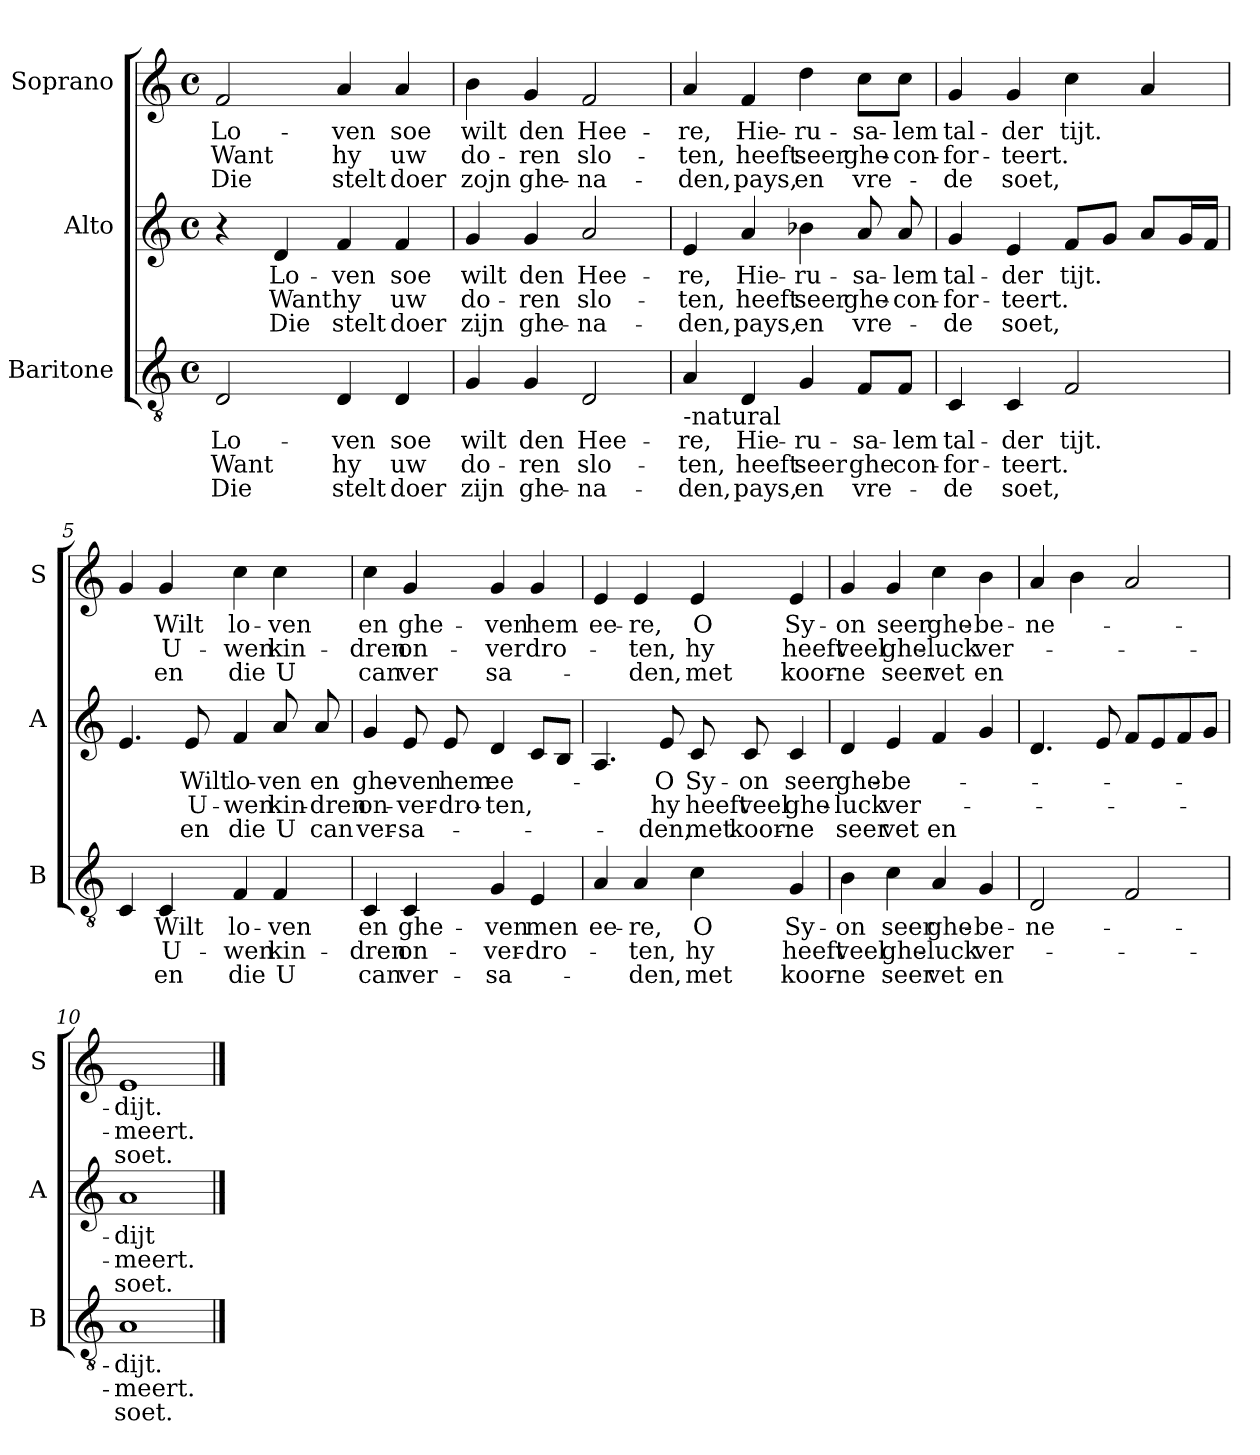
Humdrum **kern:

**kern	**text	**text	**text	**kern	**text	**text	**text	**kern	**text	**text	**text
*part3	*part3	*part3	*part3	*part2	*part2	*part2	*part2	*part1	*part1	*part1	*part1
*staff3	*staff3	*staff3	*staff3	*staff2	*staff2	*staff2	*staff2	*staff1	*staff1	*staff1	*staff1
*I"Baritone	*	*	*	*I"Alto	*	*	*	*I"Soprano	*	*	*
*I'B	*	*	*	*I'A	*	*	*	*I'S	*	*	*
*clefGv2	*	*	*	*clefG2	*	*	*	*clefG2	*	*	*
*k[]	*	*	*	*k[]	*	*	*	*k[]	*	*	*
*C:	*	*	*	*C:	*	*	*	*C:	*	*	*
*M4/4	*	*	*	*M4/4	*	*	*	*M4/4	*	*	*
*met(c)	*	*	*	*met(c)	*	*	*	*met(c)	*	*	*
=1	=1	=1	=1	=1	=1	=1	=1	=1	=1	=1	=1
!	!LO:LY:b	!LO:LY:b	!LO:LY:b	!	!	!	!	!	!LO:LY:b	!LO:LY:b	!LO:LY:b
2D/	Lo-	Want	Die	4r	.	.	.	2f/	Lo-	Want	Die
!	!	!	!	!	!LO:LY:b	!LO:LY:b	!LO:LY:b	!	!	!	!
.	.	.	.	4d/	Lo-	Want	Die	.	.	.	.
!	!LO:LY:b	!LO:LY:b	!LO:LY:b	!	!LO:LY:b	!LO:LY:b	!LO:LY:b	!	!LO:LY:b	!LO:LY:b	!LO:LY:b
4D/	-ven	hy	stelt	4f/	-ven	hy	stelt	4a/	-ven	hy	stelt
!	!LO:LY:b	!LO:LY:b	!LO:LY:b	!	!LO:LY:b	!LO:LY:b	!LO:LY:b	!	!LO:LY:b	!LO:LY:b	!LO:LY:b
4D/	soe	uw	doer	4f/	soe	uw	doer	4a/	soe	uw	doer
=2	=2	=2	=2	=2	=2	=2	=2	=2	=2	=2	=2
!	!LO:LY:b	!LO:LY:b	!LO:LY:b	!	!LO:LY:b	!LO:LY:b	!LO:LY:b	!	!LO:LY:b	!LO:LY:b	!LO:LY:b
4G/	wilt	do-	zijn	4g/	wilt	do-	zijn	4b\	wilt	do-	zojn
!	!LO:LY:b	!LO:LY:b	!LO:LY:b	!	!LO:LY:b	!LO:LY:b	!LO:LY:b	!	!LO:LY:b	!LO:LY:b	!LO:LY:b
4G/	den	-ren	ghe-	4g/	den	-ren	ghe-	4g/	den	-ren	ghe-
!	!LO:LY:b	!LO:LY:b	!LO:LY:b	!	!LO:LY:b	!LO:LY:b	!LO:LY:b	!	!LO:LY:b	!LO:LY:b	!LO:LY:b
2D/	Hee-	slo-	-na-	2a/	Hee-	slo-	-na-	2f/	Hee-	slo-	-na-
=3	=3	=3	=3	=3	=3	=3	=3	=3	=3	=3	=3
!LO:TX:b:t=-natural	!	!	!	!	!	!	!	!	!	!	!
!	!LO:LY:b	!LO:LY:b	!LO:LY:b	!	!LO:LY:b	!LO:LY:b	!LO:LY:b	!	!LO:LY:b	!LO:LY:b	!LO:LY:b
4A/	-re,	-ten,	-den,	4e/	-re,	-ten,	-den,	4a/	-re,	-ten,	-den,
!	!LO:LY:b	!LO:LY:b	!LO:LY:b	!	!LO:LY:b	!LO:LY:b	!LO:LY:b	!	!LO:LY:b	!LO:LY:b	!LO:LY:b
4D/	Hie-	heeft	pays,	4a/	Hie-	heeft	pays,	4f/	Hie-	heeft	pays,
!	!LO:LY:b	!LO:LY:b	!LO:LY:b	!	!LO:LY:b	!LO:LY:b	!LO:LY:b	!	!LO:LY:b	!LO:LY:b	!LO:LY:b
4G/	-ru-	seer	en	4b-X\	-ru-	seer	en	4dd\	-ru-	seer	en
!	!LO:LY:b	!LO:LY:b	!LO:LY:b	!	!LO:LY:b	!LO:LY:b	!LO:LY:b	!	!LO:LY:b	!LO:LY:b	!LO:LY:b
8F/L	-sa-	ghe	vre-	8a/	-sa-	ghe-	vre-	8cc\L	-sa-	ghe-	vre-
!	!LO:LY:b	!LO:LY:b	!	!	!LO:LY:b	!LO:LY:b	!	!	!LO:LY:b	!LO:LY:b	!
8F/J	-lem	con-	.	8a/	-lem	-con-	.	8cc\J	-lem	-con-	.
!!LO:LB:g=z
=4	=4	=4	=4	=4	=4	=4	=4	=4	=4	=4	=4
!	!LO:LY:b	!LO:LY:b	!LO:LY:b	!	!LO:LY:b	!LO:LY:b	!LO:LY:b	!	!LO:LY:b	!LO:LY:b	!LO:LY:b
4C/	tal-	-for-	-de	4g/	tal-	-for-	-de	4g/	tal-	-for-	-de
!	!LO:LY:b	!LO:LY:b	!LO:LY:b	!	!LO:LY:b	!LO:LY:b	!LO:LY:b	!	!LO:LY:b	!LO:LY:b	!LO:LY:b
4C/	-der	-teert.	soet,	4e/	-der	-teert.	soet,	4g/	-der	-teert.	soet,
!	!LO:LY:b	!	!	!	!LO:LY:b	!	!	!	!LO:LY:b	!	!
2F/	tijt.	.	.	8f/L	tijt.	.	.	4cc\	tijt.	.	.
.	.	.	.	8g/J	.	.	.	.	.	.	.
.	.	.	.	8a/L	.	.	.	4a/	.	.	.
.	.	.	.	16g/L	.	.	.	.	.	.	.
.	.	.	.	16f/JJ	.	.	.	.	.	.	.
=5	=5	=5	=5	=5	=5	=5	=5	=5	=5	=5	=5
4C/	.	.	.	4.e/	.	.	.	4g/	.	.	.
!	!LO:LY:b	!LO:LY:b	!LO:LY:b	!	!	!	!	!	!LO:LY:b	!LO:LY:b	!LO:LY:b
4C/	Wilt	U-	en	.	.	.	.	4g/	Wilt	U-	en
!	!	!	!	!	!LO:LY:b	!LO:LY:b	!LO:LY:b	!	!	!	!
.	.	.	.	8e/	Wilt	U-	en	.	.	.	.
!	!LO:LY:b	!LO:LY:b	!LO:LY:b	!	!LO:LY:b	!LO:LY:b	!LO:LY:b	!	!LO:LY:b	!LO:LY:b	!LO:LY:b
4F/	lo-	-wen	die	4f/	lo-	-wen	die	4cc\	lo-	-wen	die
!	!LO:LY:b	!LO:LY:b	!LO:LY:b	!	!LO:LY:b	!LO:LY:b	!LO:LY:b	!	!LO:LY:b	!LO:LY:b	!LO:LY:b
4F/	-ven	kin-	U	8a/	-ven	kin-	U	4cc\	-ven	kin-	U
!	!	!	!	!	!LO:LY:b	!LO:LY:b	!LO:LY:b	!	!	!	!
.	.	.	.	8a/	en	-dren	can	.	.	.	.
=6	=6	=6	=6	=6	=6	=6	=6	=6	=6	=6	=6
!	!LO:LY:b	!LO:LY:b	!LO:LY:b	!	!LO:LY:b	!LO:LY:b	!LO:LY:b	!	!LO:LY:b	!LO:LY:b	!LO:LY:b
4C/	en	-dren	can	4g/	ghe-	on-	ver-	4cc\	en	-dren	can
!	!LO:LY:b	!LO:LY:b	!LO:LY:b	!	!LO:LY:b	!LO:LY:b	!LO:LY:b	!	!LO:LY:b	!LO:LY:b	!LO:LY:b
4C/	ghe-	on-	ver-	8e/	-ven	-ver-	-sa-	4g/	ghe-	on-	ver
!	!	!	!	!	!LO:LY:b	!LO:LY:b	!	!	!	!	!
.	.	.	.	8e/	hem	-dro-	.	.	.	.	.
!	!LO:LY:b	!LO:LY:b	!LO:LY:b	!	!LO:LY:b	!LO:LY:b	!	!	!LO:LY:b	!LO:LY:b	!LO:LY:b
4G/	-ven	-ver-	-sa-	4d/	ee-	-ten,	.	4g/	-ven	-ver	sa-
!	!LO:LY:b	!LO:LY:b	!	!	!	!	!	!	!LO:LY:b	!LO:LY:b	!
4E/	men	-dro-	.	8c/L	.	.	.	4g/	hem	dro-	.
.	.	.	.	8B/J	.	.	.	.	.	.	.
!!LO:PB:g=z
=7	=7	=7	=7	=7	=7	=7	=7	=7	=7	=7	=7
!	!LO:LY:b	!	!	!	!	!	!	!	!LO:LY:b	!	!
4A/	ee-	.	.	4.A/	.	.	.	4e/	ee-	.	.
!	!LO:LY:b	!LO:LY:b	!LO:LY:b	!	!	!	!	!	!LO:LY:b	!LO:LY:b	!LO:LY:b
4A/	-re,	-ten,	-den,	.	.	.	.	4e/	-re,	-ten,	-den,
!	!	!	!	!	!LO:LY:b	!LO:LY:b	!LO:LY:b	!	!	!	!
.	.	.	.	8e/	O	hy	-den,	.	.	.	.
!	!LO:LY:b	!LO:LY:b	!LO:LY:b	!	!LO:LY:b	!LO:LY:b	!LO:LY:b	!	!LO:LY:b	!LO:LY:b	!LO:LY:b
4c\	O	hy	met	8c/	Sy-	heeft	met	4e/	O	hy	met
!	!	!	!	!	!LO:LY:b	!LO:LY:b	!LO:LY:b	!	!	!	!
.	.	.	.	8c/	-on	veel	koor-	.	.	.	.
!	!LO:LY:b	!LO:LY:b	!LO:LY:b	!	!LO:LY:b	!LO:LY:b	!LO:LY:b	!	!LO:LY:b	!LO:LY:b	!LO:LY:b
4G/	Sy-	heeft	koor-	4c/	seer	ghe-	-ne	4e/	Sy-	heeft	koor-
=8	=8	=8	=8	=8	=8	=8	=8	=8	=8	=8	=8
!	!LO:LY:b	!LO:LY:b	!LO:LY:b	!	!LO:LY:b	!LO:LY:b	!LO:LY:b	!	!LO:LY:b	!LO:LY:b	!LO:LY:b
4B\	-on	veel	-ne	4d/	ghe-	-luck	seer	4g/	-on	veel	-ne
!	!LO:LY:b	!LO:LY:b	!LO:LY:b	!	!LO:LY:b	!LO:LY:b	!LO:LY:b	!	!LO:LY:b	!LO:LY:b	!LO:LY:b
4c\	seer	ghe-	seer	4e/	-be-	ver-	vet	4g/	seer	ghe-	seer
!	!LO:LY:b	!LO:LY:b	!LO:LY:b	!	!	!	!LO:LY:b	!	!LO:LY:b	!LO:LY:b	!LO:LY:b
4A/	ghe-	-luck	vet	4f/	.	.	en	4cc\	ghe-	-luck	vet
!	!LO:LY:b	!LO:LY:b	!LO:LY:b	!	!	!	!	!	!LO:LY:b	!LO:LY:b	!LO:LY:b
4G/	-be-	ver-	en	4g/	.	.	.	4b\	-be-	ver-	en
=9	=9	=9	=9	=9	=9	=9	=9	=9	=9	=9	=9
!	!LO:LY:b	!	!	!	!	!	!	!	!LO:LY:b	!	!
2D/	-ne-	.	.	4.d/	.	.	.	4a/	-ne-	.	.
.	.	.	.	.	.	.	.	4b\	.	.	.
.	.	.	.	8e/	.	.	.	.	.	.	.
2F/	.	.	.	8f/L	.	.	.	2a/	.	.	.
.	.	.	.	8e/	.	.	.	.	.	.	.
.	.	.	.	8f/	.	.	.	.	.	.	.
.	.	.	.	8g/J	.	.	.	.	.	.	.
=10	=10	=10	=10	=10	=10	=10	=10	=10	=10	=10	=10
!	!LO:LY:b	!LO:LY:b	!LO:LY:b	!	!LO:LY:b	!LO:LY:b	!LO:LY:b	!	!LO:LY:b	!LO:LY:b	!LO:LY:b
1A	-dijt.	-meert.	soet.	1a	-dijt	-meert.	soet.	1e	-dijt.	-meert.	soet.
==	==	==	==	==	==	==	==	==	==	==	==
*-	*-	*-	*-	*-	*-	*-	*-	*-	*-	*-	*-
